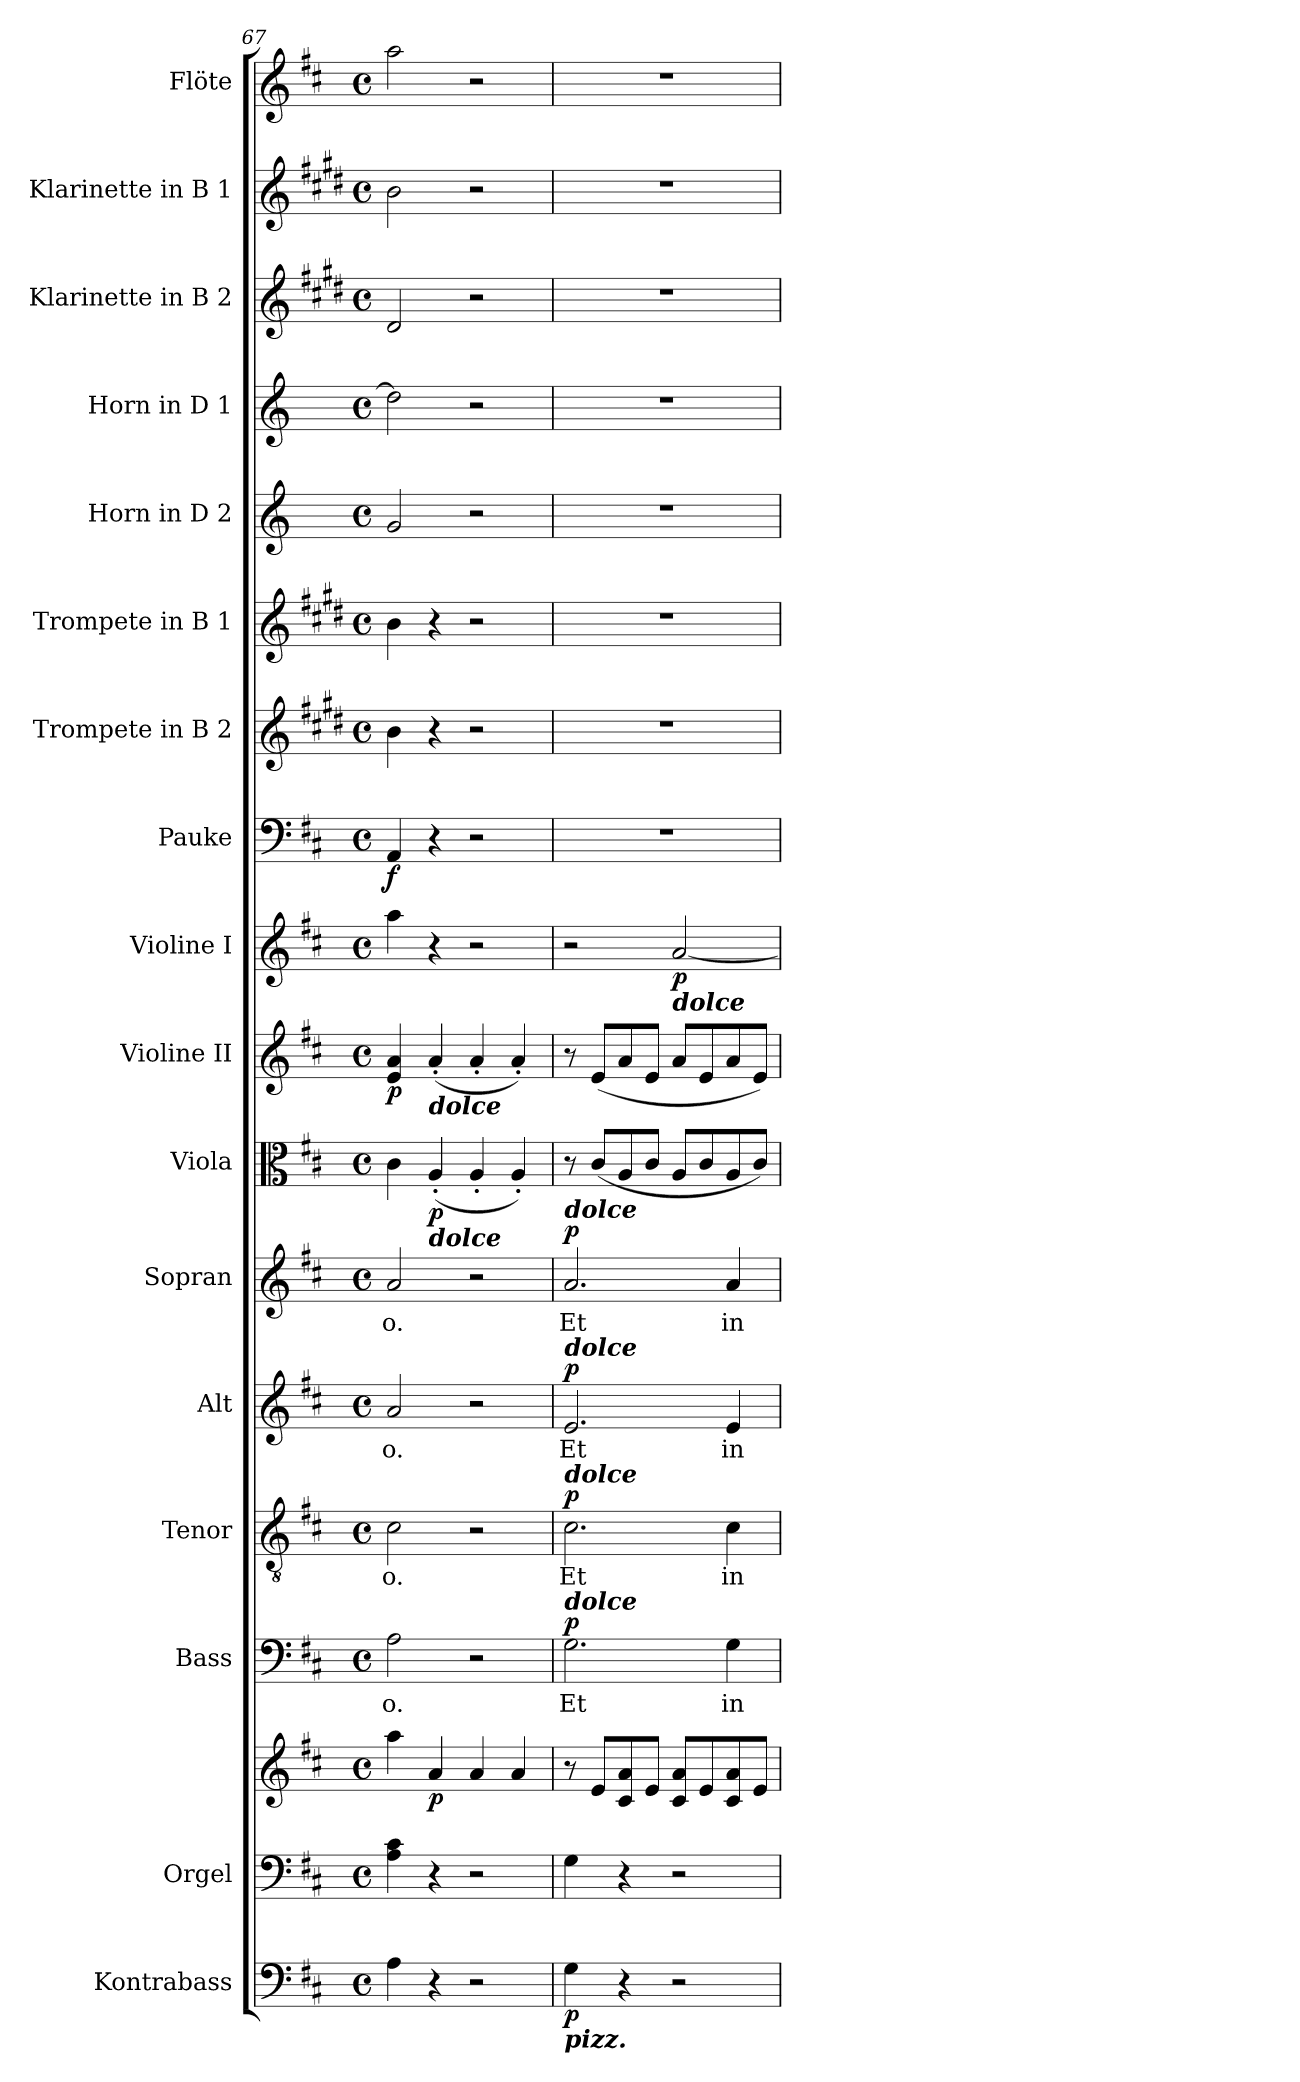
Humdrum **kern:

**kern	**dynam	**kern	**kern	**dynam	**kern	**text	**dynam	**kern	**text	**dynam	**kern	**text	**dynam	**kern	**text	**dynam	**kern	**dynam	**kern	**dynam	**kern	**dynam	**kern	**dynam	**kern	**kern	**kern	**kern	**kern	**kern	**kern
*part17	*part17	*part16	*part16	*part16	*part15	*part15	*part15	*part14	*part14	*part14	*part13	*part13	*part13	*part12	*part12	*part12	*part11	*part11	*part10	*part10	*part9	*part9	*part8	*part8	*part7	*part6	*part5	*part4	*part3	*part2	*part1
*staff18	*staff18	*staff17	*staff16	*staff16/17	*staff15	*staff15	*staff15	*staff14	*staff14	*staff14	*staff13	*staff13	*staff13	*staff12	*staff12	*staff12	*staff11	*staff11	*staff10	*staff10	*staff9	*staff9	*staff8	*staff8	*staff7	*staff6	*staff5	*staff4	*staff3	*staff2	*staff1
*I"Kontrabass	*	*I"Orgel	*	*	*I"Bass	*	*	*I"Tenor	*	*	*I"Alt	*	*	*I"Sopran	*	*	*I"Viola	*	*I"Violine II	*	*I"Violine I	*	*I"Pauke	*	*I"Trompete in B 2	*I"Trompete in B 1	*I"Horn in D 2	*I"Horn in D 1	*I"Klarinette in B 2	*I"Klarinette in B 1	*I"Flöte
*I'Kb.	*	*I'Org.	*	*	*I'B	*	*	*I'T	*	*	*I'A	*	*	*I'S	*	*	*I'Vla.	*	*I'Vl. II	*	*I'Vl. I	*	*I'Pk.	*	*I'Trp. 2	*I'Trp. 1	*I'Hrn. 2	*I'Hrn. 1	*I'Kl. 2	*I'Kl. 1	*I'Fl.
*clefF4	*	*clefF4	*clefG2	*	*clefF4	*	*	*clefGv2	*	*	*clefG2	*	*	*clefG2	*	*	*clefC3	*	*clefG2	*	*clefG2	*	*clefF4	*	*clefG2	*clefG2	*clefG2	*clefG2	*clefG2	*clefG2	*clefG2
*ITrd7c12	*	*	*	*	*	*	*	*	*	*	*	*	*	*	*	*	*	*	*	*	*	*	*	*	*ITrd1c2	*ITrd1c2	*ITrd-1c-2	*ITrd-1c-2	*ITrd1c2	*ITrd1c2	*
*k[f#c#]	*	*k[f#c#]	*k[f#c#]	*	*k[f#c#]	*	*	*k[f#c#]	*	*	*k[f#c#]	*	*	*k[f#c#]	*	*	*k[f#c#]	*	*k[f#c#]	*	*k[f#c#]	*	*k[f#c#]	*	*k[f#c#]	*k[f#c#]	*k[f#c#]	*k[f#c#]	*k[f#c#]	*k[f#c#]	*k[f#c#]
*D:	*	*D:	*D:	*	*D:	*	*	*D:	*	*	*D:	*	*	*D:	*	*	*D:	*	*D:	*	*D:	*	*D:	*	*D:	*D:	*D:	*D:	*D:	*D:	*D:
*M4/4	*	*M4/4	*M4/4	*	*M4/4	*	*	*M4/4	*	*	*M4/4	*	*	*M4/4	*	*	*M4/4	*	*M4/4	*	*M4/4	*	*M4/4	*	*M4/4	*M4/4	*M4/4	*M4/4	*M4/4	*M4/4	*M4/4
*met(c)	*	*met(c)	*met(c)	*	*met(c)	*	*	*met(c)	*	*	*met(c)	*	*	*met(c)	*	*	*met(c)	*	*met(c)	*	*met(c)	*	*met(c)	*	*met(c)	*met(c)	*met(c)	*met(c)	*met(c)	*met(c)	*met(c)
=67	=67	=67	=67	=67	=67	=67	=67	=67	=67	=67	=67	=67	=67	=67	=67	=67	=67	=67	=67	=67	=67	=67	=67	=67	=67	=67	=67	=67	=67	=67	=67
!	!	!	!	!	!	!LO:LY:b	!	!	!LO:LY:b	!	!	!LO:LY:b	!	!	!LO:LY:b	!	!	!	!	!LO:DY:b	!	!	!	!LO:DY:b	!	!	!	!	!	!	!
4AA\	.	4A\ 4c#\	4aa\	.	2A\	-o.	.	2c#\	-o.	.	2a/	-o.	.	2a/	-o.	.	4c#\	.	4e/ 4a/	p	4aa\	.	4AA/	f	4a\	4a\	2a/	2ee\]	2c#/	2a\	2aa\
!	!	!	!	!	!	!	!	!	!	!	!	!	!	!	!	!	!	!	!LO:TX:b:Bi:t=dolce	!	!	!	!	!	!	!	!	!	!	!	!
!	!	!	!	!	!	!	!	!	!	!	!	!	!	!	!	!	!LO:TX:b:Bi:t=dolce	!	!	!	!	!	!	!	!	!	!	!	!	!	!
!	!	!	!	!LO:DY:b	!	!	!	!	!	!	!	!	!	!	!	!	!	!LO:DY:b	!	!	!	!	!	!	!	!	!	!	!	!	!
4r	.	4r	4a/	p	.	.	.	.	.	.	.	.	.	.	.	.	(<4A'</	p	(<4a'</	.	4r	.	4r	.	4r	4r	.	.	.	.	.
2r	.	2r	4a/	.	2r	.	.	2r	.	.	2r	.	.	2r	.	.	4A'</	.	4a'</	.	2r	.	2r	.	2r	2r	2r	2r	2r	2r	2r
.	.	.	4a/	.	.	.	.	.	.	.	.	.	.	.	.	.	4A'</)	.	4a'</)	.	.	.	.	.	.	.	.	.	.	.	.
=68	=68	=68	=68	=68	=68	=68	=68	=68	=68	=68	=68	=68	=68	=68	=68	=68	=68	=68	=68	=68	=68	=68	=68	=68	=68	=68	=68	=68	=68	=68	=68
!	!	!	!	!	!	!	!	!	!	!	!	!	!	!LO:TX:a:Bi:t=dolce	!	!	!	!	!	!	!	!	!	!	!	!	!	!	!	!	!
!	!	!	!	!	!	!	!	!	!	!	!LO:TX:a:Bi:t=dolce	!	!	!	!	!	!	!	!	!	!	!	!	!	!	!	!	!	!	!	!
!	!	!	!	!	!	!	!	!LO:TX:a:Bi:t=dolce	!	!	!	!	!	!	!	!	!	!	!	!	!	!	!	!	!	!	!	!	!	!	!
!	!	!	!	!	!LO:TX:a:Bi:t=dolce	!	!	!	!	!	!	!	!	!	!	!	!	!	!	!	!	!	!	!	!	!	!	!	!	!	!
!LO:TX:b:Bi:t=pizz.	!	!	!	!	!	!	!	!	!	!	!	!	!	!	!	!	!	!	!	!	!	!	!	!	!	!	!	!	!	!	!
!	!LO:DY:b	!	!	!	!	!LO:LY:b	!LO:DY:a	!	!LO:LY:b	!LO:DY:a	!	!LO:LY:b	!LO:DY:a	!	!LO:LY:b	!LO:DY:a	!	!	!	!	!	!	!	!	!	!	!	!	!	!	!
4GG\	p	4G\	8r	.	2.G\	Et	p	2.c#\	Et	p	2.e/	Et	p	2.a/	Et	p	8r	.	8r	.	2r	.	1r	.	1r	1r	1r	1r	1r	1r	1r
.	.	.	8e/L	.	.	.	.	.	.	.	.	.	.	.	.	.	(<8c#/L	.	(<8e/L	.	.	.	.	.	.	.	.	.	.	.	.
4r	.	4r	8c#/ 8a/	.	.	.	.	.	.	.	.	.	.	.	.	.	8A/	.	8a/	.	.	.	.	.	.	.	.	.	.	.	.
.	.	.	8e/J	.	.	.	.	.	.	.	.	.	.	.	.	.	8c#/J	.	8e/J	.	.	.	.	.	.	.	.	.	.	.	.
!	!	!	!	!	!	!	!	!	!	!	!	!	!	!	!	!	!	!	!	!	!LO:TX:b:Bi:t=dolce	!	!	!	!	!	!	!	!	!	!
!	!	!	!	!	!	!	!	!	!	!	!	!	!	!	!	!	!	!	!	!	!	!LO:DY:b	!	!	!	!	!	!	!	!	!
2r	.	2r	8c#/ 8a/L	.	.	.	.	.	.	.	.	.	.	.	.	.	8A/L	.	8a/L	.	[2a/	p	.	.	.	.	.	.	.	.	.
.	.	.	8e/	.	.	.	.	.	.	.	.	.	.	.	.	.	8c#/	.	8e/	.	.	.	.	.	.	.	.	.	.	.	.
!	!	!	!	!	!	!LO:LY:b	!	!	!LO:LY:b	!	!	!LO:LY:b	!	!	!LO:LY:b	!	!	!	!	!	!	!	!	!	!	!	!	!	!	!	!
.	.	.	8c#/ 8a/	.	4G\	in	.	4c#\	in	.	4e/	in	.	4a/	in	.	8A/	.	8a/	.	.	.	.	.	.	.	.	.	.	.	.
.	.	.	8e/J	.	.	.	.	.	.	.	.	.	.	.	.	.	8c#/J)	.	8e/J)	.	.	.	.	.	.	.	.	.	.	.	.
=	=	=	=	=	=	=	=	=	=	=	=	=	=	=	=	=	=	=	=	=	=	=	=	=	=	=	=	=	=	=	=
*-	*-	*-	*-	*-	*-	*-	*-	*-	*-	*-	*-	*-	*-	*-	*-	*-	*-	*-	*-	*-	*-	*-	*-	*-	*-	*-	*-	*-	*-	*-	*-
